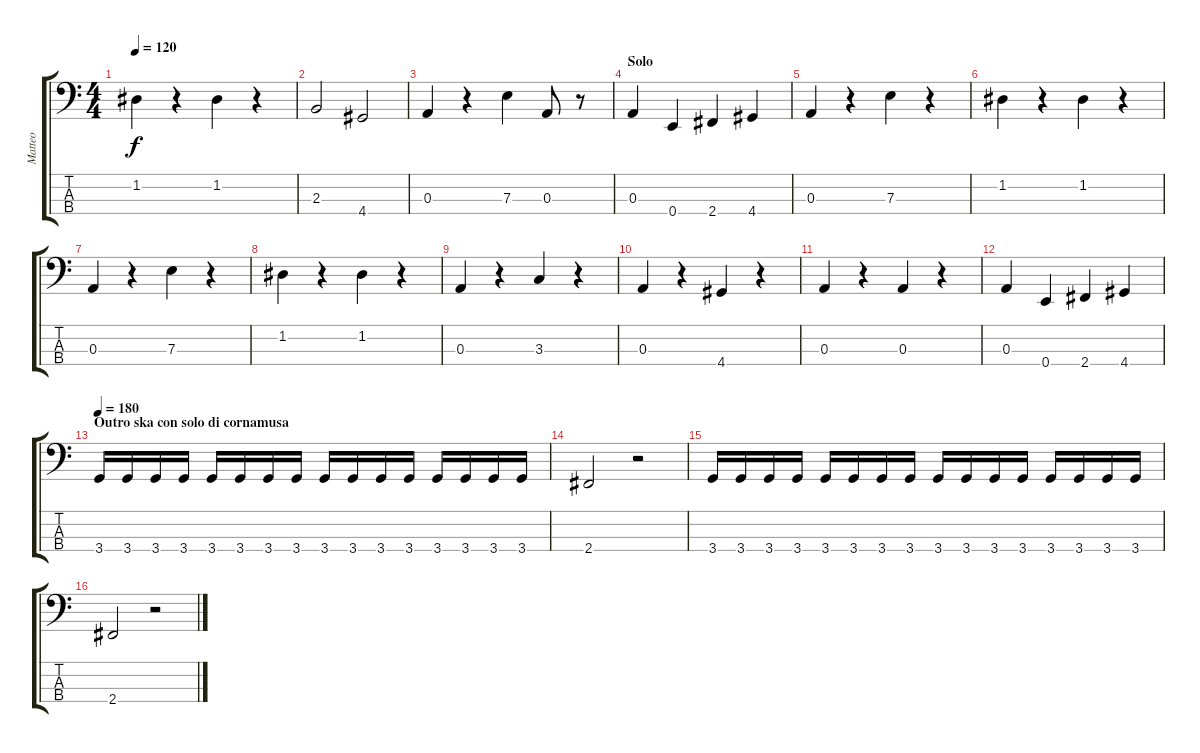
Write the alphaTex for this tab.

\track ("Matteo" "Matteo") {instrument electricbassfinger}
\staff {score tabs}
\tuning (G2 D2 A1 E1) {hide}
\ts (4 4)
\tempo 120
\clef f4
\ks c
1.2.4{dy f} r.4 1.2.4 r.4 |
2.3.2 4.4.2 |
0.3.4 r.4 7.3.4 0.3.8 r.8 |
\section ("" "Solo")
0.3.4 0.4.4 2.4.4 4.4.4 |
0.3.4 r.4 7.3.4 r.4 |
1.2.4 r.4 1.2.4 r.4 |
0.3.4 r.4 7.3.4 r.4 |
1.2.4 r.4 1.2.4 r.4 |
0.3.4 r.4 3.3.4 r.4 |
0.3.4 r.4 4.4.4 r.4 |
0.3.4 r.4 0.3.4 r.4 |
0.3.4 0.4.4 2.4.4 4.4.4 |
\section ("" "Outro ska con solo di cornamusa")
\tempo 180
3.4.16 3.4.16 3.4.16 3.4.16 3.4.16 3.4.16 3.4.16 3.4.16 3.4.16 3.4.16 3.4.16 3.4.16 3.4.16 3.4.16 3.4.16 3.4.16 |
2.4.2 r.2 |
3.4.16 3.4.16 3.4.16 3.4.16 3.4.16 3.4.16 3.4.16 3.4.16 3.4.16 3.4.16 3.4.16 3.4.16 3.4.16 3.4.16 3.4.16 3.4.16 |
2.4.2 r.2
